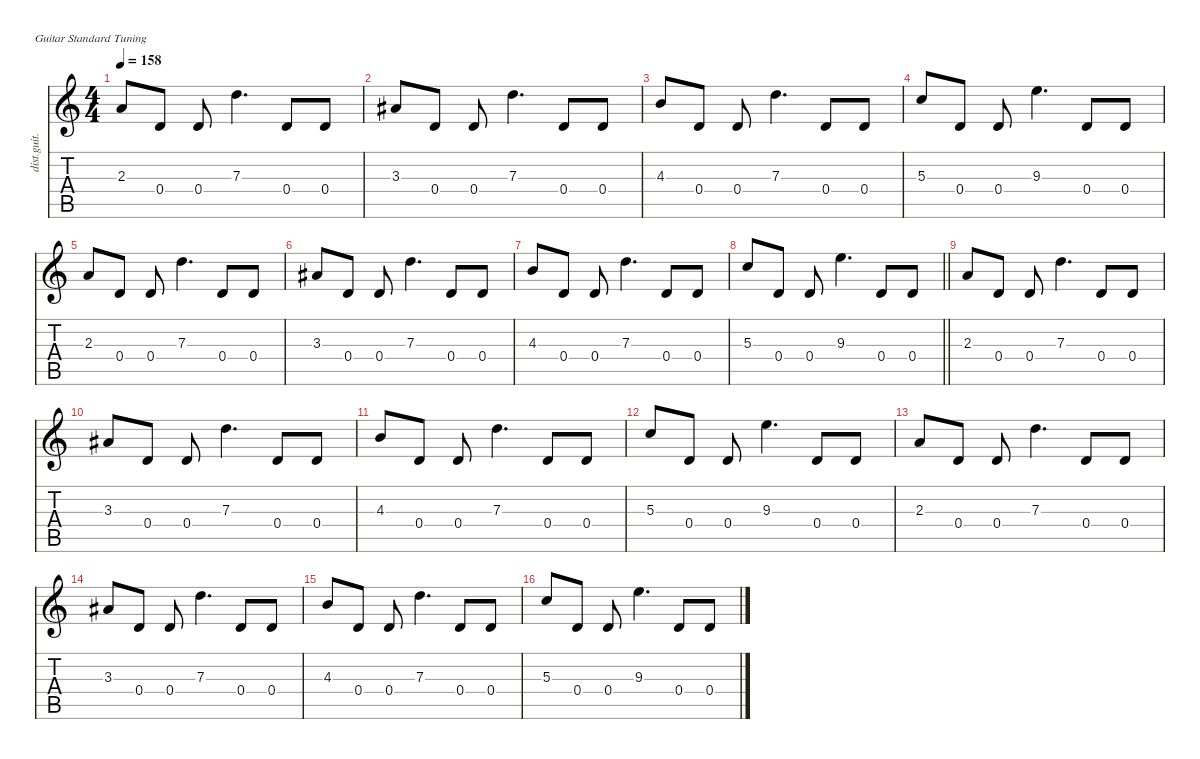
\defaultSystemsLayout 4
\hideDynamics
\bracketExtendMode nobrackets
\otherSystemsTrackNameOrientation horizontal
\track ("Guitar 1" "dist.guit.") {defaultSystemsLayout 4 mute instrument distortionguitar}
\staff {score tabs}
\tuning (E4 B3 G3 D3 A2 E2)
\ts (4 4)
\tempo 158
\clef g2
\ks c
2.3.8{dy f beam Up} 0.4.8{beam Up} 0.4.8{beam Up} 7.3.4{d beam Down} 0.4.8{beam Up} 0.4.8{beam Up} |
3.3{acc #}.8{beam Up} 0.4.8{beam Up} 0.4.8{beam Up} 7.3.4{d beam Down} 0.4.8{beam Up} 0.4.8{beam Up} |
4.3.8{beam Up} 0.4.8{beam Up} 0.4.8{beam Up} 7.3.4{d beam Down} 0.4.8{beam Up} 0.4.8{beam Up} |
5.3.8{beam Up} 0.4.8{beam Up} 0.4.8{beam Up} 9.3.4{d beam Down} 0.4.8{beam Up} 0.4.8{beam Up} |
2.3.8{beam Up} 0.4.8{beam Up} 0.4.8{beam Up} 7.3.4{d beam Down} 0.4.8{beam Up} 0.4.8{beam Up} |
3.3{acc #}.8{beam Up} 0.4.8{beam Up} 0.4.8{beam Up} 7.3.4{d beam Down} 0.4.8{beam Up} 0.4.8{beam Up} |
4.3.8{beam Up} 0.4.8{beam Up} 0.4.8{beam Up} 7.3.4{d beam Down} 0.4.8{beam Up} 0.4.8{beam Up} |
\barLineRight lightlight
5.3.8{beam Up} 0.4.8{beam Up} 0.4.8{beam Up} 9.3.4{d beam Down} 0.4.8{beam Up} 0.4.8{beam Up} |
2.3.8{beam Up} 0.4.8{beam Up} 0.4.8{beam Up} 7.3.4{d beam Down} 0.4.8{beam Up} 0.4.8{beam Up} |
3.3{acc #}.8{beam Up} 0.4.8{beam Up} 0.4.8{beam Up} 7.3.4{d beam Down} 0.4.8{beam Up} 0.4.8{beam Up} |
4.3.8{beam Up} 0.4.8{beam Up} 0.4.8{beam Up} 7.3.4{d beam Down} 0.4.8{beam Up} 0.4.8{beam Up} |
5.3.8{beam Up} 0.4.8{beam Up} 0.4.8{beam Up} 9.3.4{d beam Down} 0.4.8{beam Up} 0.4.8{beam Up} |
2.3.8{beam Up} 0.4.8{beam Up} 0.4.8{beam Up} 7.3.4{d beam Down} 0.4.8{beam Up} 0.4.8{beam Up} |
3.3{acc #}.8{beam Up} 0.4.8{beam Up} 0.4.8{beam Up} 7.3.4{d beam Down} 0.4.8{beam Up} 0.4.8{beam Up} |
4.3.8{beam Up} 0.4.8{beam Up} 0.4.8{beam Up} 7.3.4{d beam Down} 0.4.8{beam Up} 0.4.8{beam Up} |
5.3.8{beam Up} 0.4.8{beam Up} 0.4.8{beam Up} 9.3.4{d beam Down} 0.4.8{beam Up} 0.4.8{beam Up}
